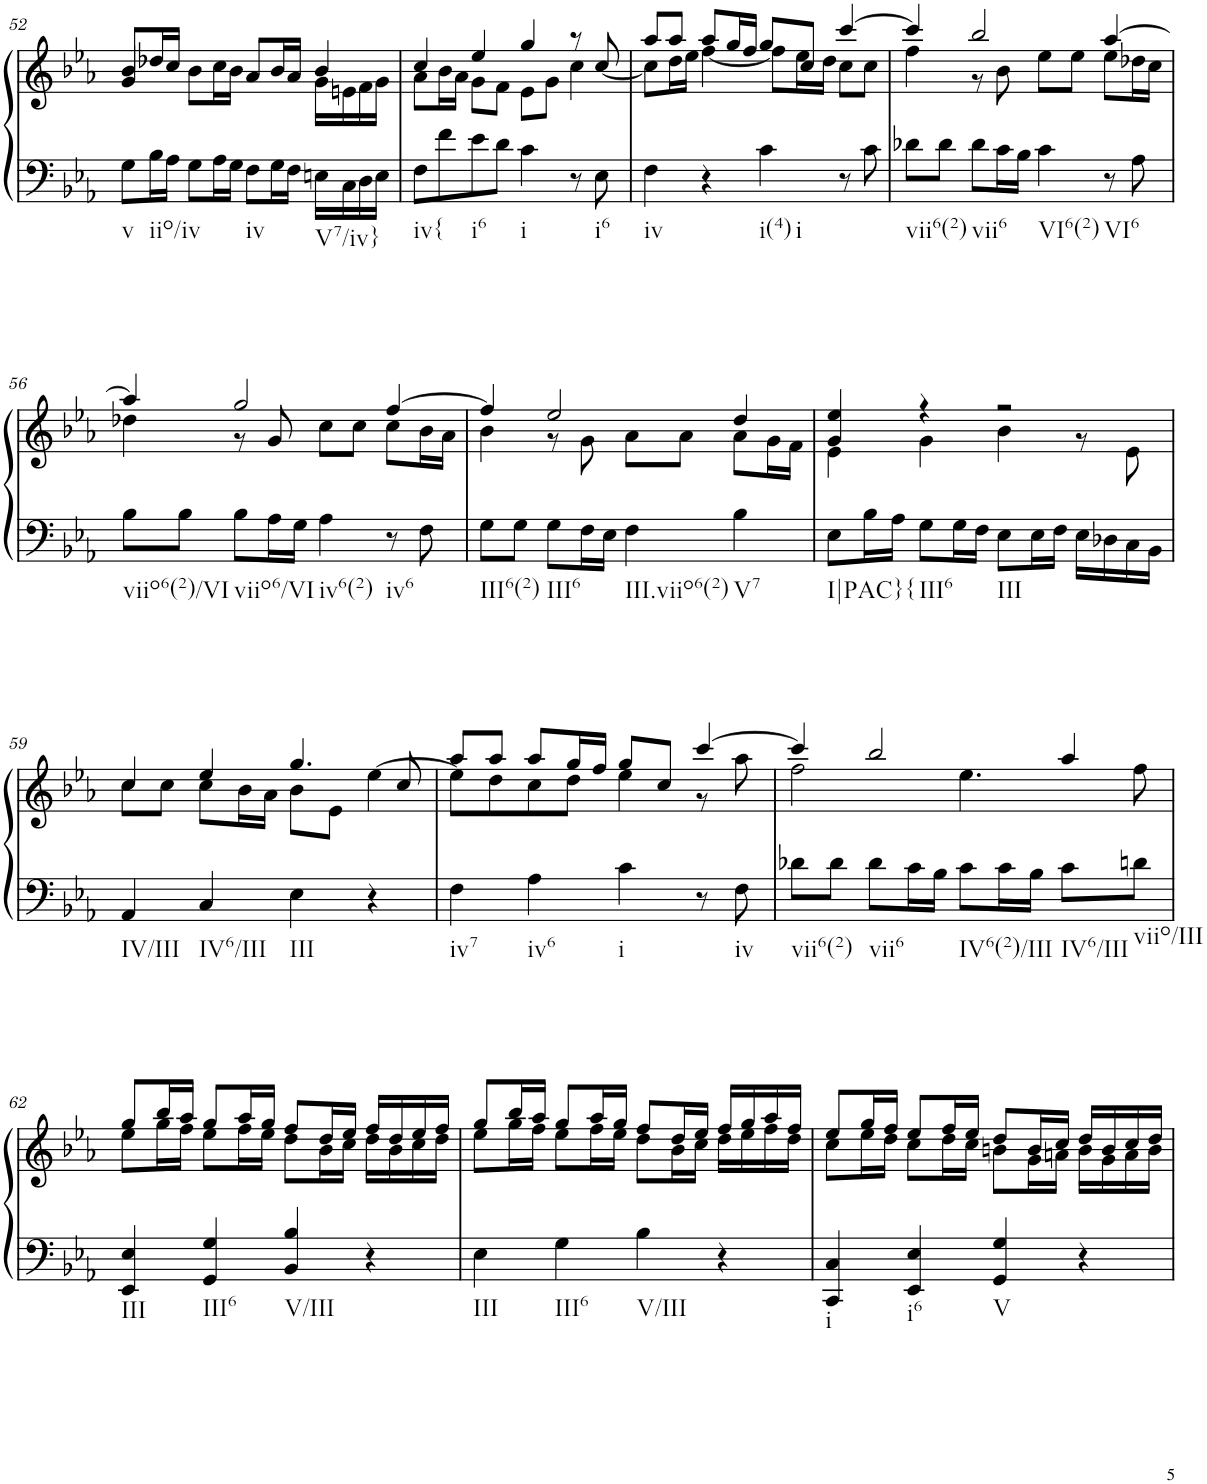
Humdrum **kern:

**kern	**kern
*part1	*part1
*staff2	*staff1
*I"Piano	*
*I'Pno.	*
!!LO:PB:g=z
*clefF4	*clefG2
*k[b-e-a-]	*k[b-e-a-]
*M4/4	*M4/4
*met(c)	*met(c)
=52	=52
*	*^
!LO:TX:b:t=v	!	!
8G\L	8b-/L	4g/
!LO:TX:b:t=iio/iv	!	!
16B-\L	16dd-X/L	.
16A-\JJ	16cc/JJ	.
8G\L	8b-\L	2ryy
16A-\L	16cc\L	.
16G\JJ	16b-\JJ	.
!LO:TX:b:t=iv	!	!
8F\L	8a-/L	.
16G\L	16b-/L	.
16F\JJ	16a-/JJ	.
!LO:TX:b:t=V7/iv}	!	!
16En\LL	4b-/	16g\LL
16C\	.	16en\
16D\	.	16f\
16E\JJ	.	16g\JJ
=53	=53	=53
!LO:TX:b:t=iv{	!	!
8F\L	4cc/	8a-\L
8f\	.	16b-\L
.	.	16a-\JJ
!LO:TX:b:t=i6	!	!
8e-\	4ee-/	8g\L
8d\J	.	8f\J
!LO:TX:b:t=i	!	!
4c\	4gg/	8e-\L
.	.	8g\J
8r	8r	4cc\
!LO:TX:b:t=i6	!	!
8E-\	[<8cc/	.
=54	=54	=54
!LO:TX:b:t=iv	!	!
4F\	8cc\L]	8aa-/L
.	16dd\L	8aa-/J
.	16ee-\JJ	.
4r	[4ff\	8aa-/L
.	.	16gg/L
.	.	16ff/JJ
!LO:TX:b:t=i(4)	!	!
!LO:TX:b:t=i	!	!
4c\	8ff\L]	8gg/L
.	16ee-\L	8cc/J
.	16dd\JJ	.
8r	8cc\L	[4ccc/
8c\	8cc\J	.
=55	=55	=55
!LO:TX:b:t=vii6(2)	!	!
8d-X\L	4ccc/]	4ff\
8d-\J	.	.
!LO:TX:b:t=vii6	!	!
8d-\L	2bb-/	8r
16c\L	.	8b-\
16B-\JJ	.	.
!LO:TX:b:t=VI6(2)	!	!
4c\	.	8ee-\L
.	.	8ee-\J
!LO:TX:b:t=VI6	!	!
8r	[4aa-/	8ee-\L
8A-\	.	16dd-X\L
.	.	16cc\JJ
!!LO:LB:g=z	!!
=56	=56	=56
!LO:TX:b:t=viio6(2)/VI	!	!
8B-\L	4aa-/]	4dd-X\
8B-\J	.	.
!LO:TX:b:t=viio6/VI	!	!
8B-\L	2gg/	8r
16A-\L	.	8g/
16G\JJ	.	.
!LO:TX:b:t=iv6(2)	!	!
4A-\	.	8cc\L
.	.	8cc\J
!LO:TX:b:t=iv6	!	!
8r	[4ff/	8cc\L
8F\	.	16b-\L
.	.	16a-\JJ
=57	=57	=57
!LO:TX:b:t=III6(2)	!	!
8G\L	4ff/]	4b-\
8G\J	.	.
!LO:TX:b:t=III6	!	!
8G\L	2ee-/	8r
16F\L	.	8g\
16E-\JJ	.	.
!LO:TX:b:t=III.viio6(2)	!	!
4F\	.	8a-\L
.	.	8a-\J
!LO:TX:b:t=V7	!	!
4B-\	4dd/	8a-\L
.	.	16g\L
.	.	16f\JJ
=58	=58	=58
!LO:TX:b:t=I|PAC}{	!	!
8E-\L	4g/ 4ee-/	4e-\
16B-\L	.	.
16A-\JJ	.	.
!LO:TX:b:t=III6	!	!
8G\L	4r	4g\
16G\L	.	.
16F\JJ	.	.
!LO:TX:b:t=III	!	!
8E-\L	2r	4b-\
16E-\L	.	.
16F\JJ	.	.
16E-\LL	.	8r
16D-X\	.	.
16C\	.	8e-\
16BB-\JJ	.	.
!!LO:LB:g=z	!!
=59	=59	=59
!LO:TX:b:t=IV/III	!	!
4AA-/	4cc/	8cc\L
.	.	8cc\J
!LO:TX:b:t=IV6/III	!	!
4C/	4ee-/	8cc\L
.	.	16b-\L
.	.	16a-\JJ
!LO:TX:b:t=III	!	!
4E-\	4.gg/	8b-\L
.	.	8e-\J
4r	.	[>4ee-\
.	8cc/	.
=60	=60	=60
!LO:TX:b:t=iv7	!	!
4F\	8aa-/L	8ee-\L]
.	8aa-/J	8dd\
!LO:TX:b:t=iv6	!	!
4A-\	8aa-/L	8cc\
.	16gg/L	8dd\J
.	16ff/JJ	.
!LO:TX:b:t=i	!	!
4c\	8gg/L	4ee-\
.	8cc/J	.
8r	[4ccc/	8r
!LO:TX:b:t=iv	!	!
8F\	.	8aa-\
=61	=61	=61
!LO:TX:b:t=vii6(2)	!	!
8d-X\L	4ccc/]	2ff\
8d-\J	.	.
!LO:TX:b:t=vii6	!	!
8d-\L	2bb-/	.
16c\L	.	.
16B-\JJ	.	.
!LO:TX:b:t=IV6(2)/III	!	!
8c\L	.	4.ee-\
16c\L	.	.
16B-\JJ	.	.
!LO:TX:b:t=IV6/III	!	!
8c\L	4aa-/	.
!LO:TX:b:t=viio/III	!	!
8dn\J	.	8ff\
!!LO:LB:g=z	!!
=62	=62	=62
!LO:TX:b:t=III	!	!
4EE-/ 4E-/	8gg/L	8ee-\L
.	16bb-/L	16gg\L
.	16aa-/JJ	16ff\JJ
!LO:TX:b:t=III6	!	!
4GG/ 4G/	8gg/L	8ee-\L
.	16aa-/L	16ff\L
.	16gg/JJ	16ee-\JJ
!LO:TX:b:t=V/III	!	!
4BB-/ 4B-/	8ff/L	8dd\L
.	16dd/L	16b-\L
.	16ee-/JJ	16cc\JJ
4r	16ff/LL	16dd\LL
.	16dd/	16b-\
.	16ee-/	16cc\
.	16ff/JJ	16dd\JJ
=63	=63	=63
!LO:TX:b:t=III	!	!
4E-\	8gg/L	8ee-\L
.	16bb-/L	16gg\L
.	16aa-/JJ	16ff\JJ
!LO:TX:b:t=III6	!	!
4G\	8gg/L	8ee-\L
.	16aa-/L	16ff\L
.	16gg/JJ	16ee-\JJ
!LO:TX:b:t=V/III	!	!
4B-\	8ff/L	8dd\L
.	16dd/L	16b-\L
.	16ee-/JJ	16cc\JJ
4r	16ff/LL	16dd\LL
.	16gg/	16ee-\
.	16aa-/	16ff\
.	16ff/JJ	16dd\JJ
=64	=64	=64
!LO:TX:b:t=i	!	!
4CC/ 4C/	8ee-/L	8cc\L
.	16gg/L	16ee-\L
.	16ff/JJ	16dd\JJ
!LO:TX:b:t=i6	!	!
4EE-/ 4E-/	8ee-/L	8cc\L
.	16ff/L	16dd\L
.	16ee-/JJ	16cc\JJ
!LO:TX:b:t=V	!	!
4GG/ 4G/	8dd/L	8bn\L
.	16b/L	16g\L
.	16cc/JJ	16an\JJ
4r	16dd/LL	16b\LL
.	16b/	16g\
.	16cc/	16a\
.	16dd/JJ	16b\JJ
*	*v	*v
=	=
*-	*-
